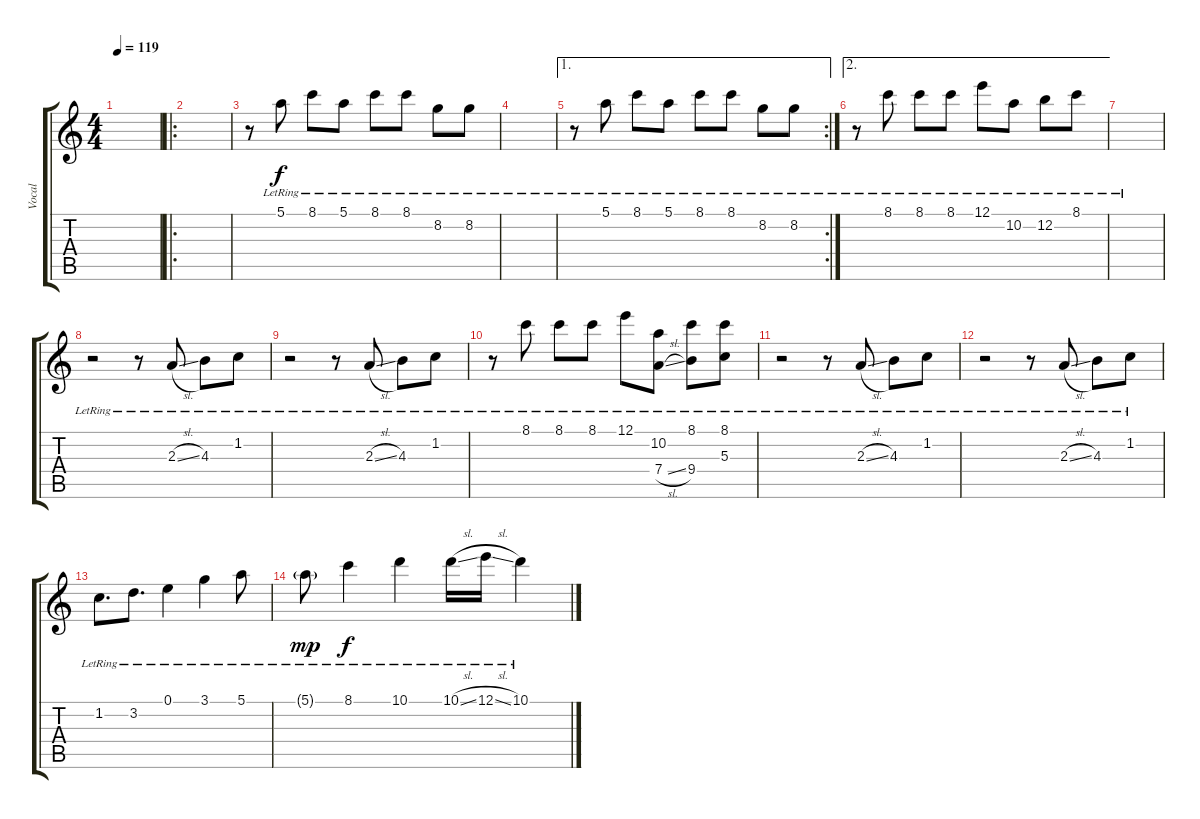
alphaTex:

\track ("Vocal" "Vocal") {instrument acousticguitarnylon}
\staff {score tabs}
\tuning (E4 B3 G3 D3 A2 E2) {hide}
\ts (4 4)
\tempo 119
\clef g2
\ks c
|
\ro
|
r.8 5.1{lr}.8 8.1{lr}.8 5.1{lr}.8 8.1{lr}.8 8.1{lr}.8 8.2{lr}.8 8.2{lr}.8 |
|
\ae 1
\rc 2
r.8 5.1{lr}.8 8.1{lr}.8 5.1{lr}.8 8.1{lr}.8 8.1{lr}.8 8.2{lr}.8 8.2{lr}.8 |
\ae 2
r.8 8.1{lr}.8 8.1{lr}.8 8.1{lr}.8 12.1{lr}.8 10.2{lr}.8 12.2{lr}.8 8.1{lr}.8 |
|
r.2 r.8 2.3{sl lr}.8 4.3{lr}.8 1.2{lr}.8 |
r.2 r.8 2.3{sl lr}.8 4.3{lr}.8 1.2{lr}.8 |
r.8 8.1{lr}.8 8.1{lr}.8 8.1{lr}.8 12.1{lr}.8 (10.2{lr} 7.4{sl}).8 (8.1{lr} 9.4).8 (8.1{lr} 5.3).8 |
r.2 r.8 2.3{sl lr}.8 4.3{lr}.8 1.2{lr}.8 |
r.2 r.8 2.3{sl lr}.8 4.3{lr}.8 1.2{lr}.8 |
1.2{lr}.8{d} 3.2{lr}.8{d} 0.1{lr}.4 3.1{lr}.4 5.1{lr}.8 |
5.1{g lr}.8{dy mp} 8.1{lr}.4{dy f} 10.1{lr}.4 10.1{sl lr}.16 12.1{sl lr}.16 10.1{lr}.4
